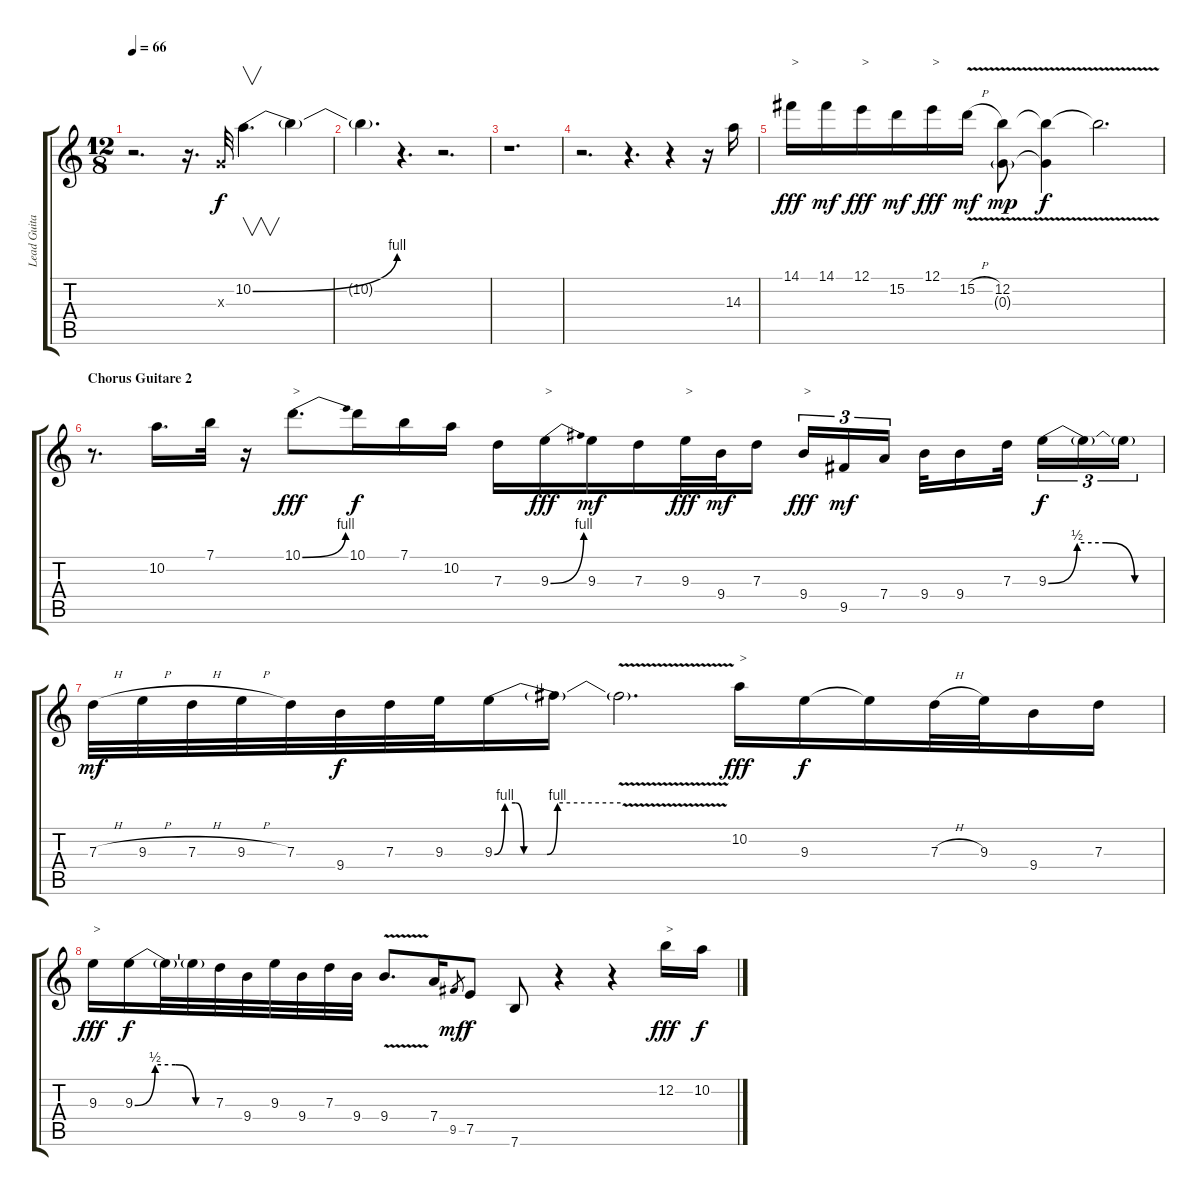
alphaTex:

\track ("Lead Guitar" "Lead Guita") {instrument electricguitarjazz}
\staff {score tabs}
\tuning (E4 B3 G3 D3 A2 E2) {hide}
\ts (12 8)
\tempo 66
\clef g2
\ks c
r.2{d dy mf} r.16{d} 0.3{x}.32{dy f} 10.2{be (bend 0 0 60 4)}.4{v d} 10.2{t}.4 |
10.2{t}.4{d} r.4{d} r.2{d} |
r.1{d} |
r.2{d} r.4{d} r.4 r.16 14.3.16{volume 9} |
14.1.16{txt ">" dy fff} 14.1.16{dy mf} 12.1.16{txt ">" dy fff} 15.2.16{dy mf} 12.1.16{txt ">" dy fff} 15.2{v h}.16{dy mf} (12.2{v} 0.3{v g}).8{dy mp} (12.2{v t} 0.3{v t}).4{dy f} 12.2{t}.2{d} |
\section ("" "Chorus Guitare 2")
r.8{d} 10.2.16{d} 7.1.32 r.16 10.1{be (bend 0 0 60 4)}.8{d txt ">" dy fff} 10.1.16{dy f} 7.1.16 10.2.16 7.3.16 9.3{be (bend 0 0 60 4)}.16{txt ">" dy fff} 9.3.16{dy mf} 7.3.16 9.3.32{txt ">" dy fff} 9.4.32{dy mf} 7.3.16 9.4.16{tu (3 2) txt ">" dy fff} 9.5.16{tu (3 2) dy mf} 7.4.16{tu (3 2) beam splitsecondary} 9.4.32 9.4.16 7.3.32{beam splitsecondary} 9.3{be (custom 0 0 15 2 30 2 45 0 60 0)}.16{tu (3 2) dy f} 9.3{t}.16{tu (3 2)} 9.3{t}.16{tu (3 2)} |
7.3{h}.32{dy mf} 9.3{h}.32 7.3{h}.32 9.3{h}.32 7.3.32 9.4.32{dy f} 7.3.32 9.3.32 9.3{be (custom 0 0 5 4 10 4 14 0 25 0 30 4 60 4)}.16 9.3{t}.16 9.3{v t}.2{d} 10.2.16{txt ">" dy fff} 9.3.16{dy f} 9.3{t}.16 7.3{h}.32 9.3.32 9.4.16 7.3.16 |
9.3.16{txt ">" dy fff} 9.3{be (custom 0 0 15 2 30 2 45 0 60 0)}.16{dy f} 9.3{t}.32 9.3{t}.32 7.3.32 9.4.32 9.3.32 9.4.32 7.3.32 9.4.32 9.4{v}.8{d} 7.4.16 9.5.8{gr dy mf} 7.5.8{dy f} 7.6.8 r.4 r.4 12.2.16{txt ">" dy fff} 10.2.16{dy f}
